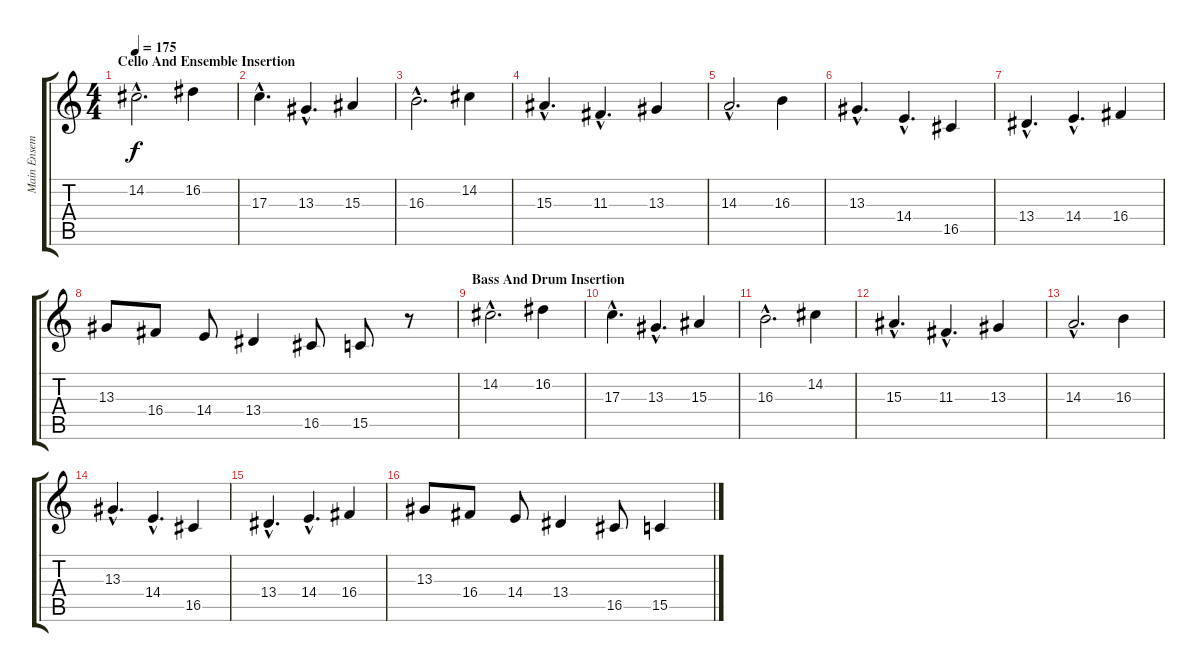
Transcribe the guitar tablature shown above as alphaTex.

\track ("Main Ensemble" "Main Ensem") {instrument flute}
\staff {score tabs}
\tuning (E4 B3 G3 D3 A2 E2) {hide}
\ts (4 4)
\section ("" "Cello And Ensemble Insertion")
\tempo 175
\clef g2
\ks c
14.2{hac}.2{d dy f} 16.2.4 |
17.3{hac}.4{d} 13.3{hac}.4{d} 15.3.4 |
16.3{hac}.2{d} 14.2.4 |
15.3{hac}.4{d} 11.3{hac}.4{d} 13.3.4 |
14.3{hac}.2{d} 16.3.4 |
13.3{hac}.4{d} 14.4{hac}.4{d} 16.5.4 |
13.4{hac}.4{d} 14.4{hac}.4{d} 16.4.4 |
13.3.8 16.4.8 14.4.8 13.4.4 16.5.8 15.5.8 r.8 |
\section ("" "Bass And Drum Insertion")
14.2{hac}.2{d} 16.2.4 |
17.3{hac}.4{d} 13.3{hac}.4{d} 15.3.4 |
16.3{hac}.2{d} 14.2.4 |
15.3{hac}.4{d} 11.3{hac}.4{d} 13.3.4 |
14.3{hac}.2{d} 16.3.4 |
13.3{hac}.4{d} 14.4{hac}.4{d} 16.5.4 |
13.4{hac}.4{d} 14.4{hac}.4{d} 16.4.4 |
13.3.8 16.4.8 14.4.8 13.4.4 16.5.8 15.5.4
